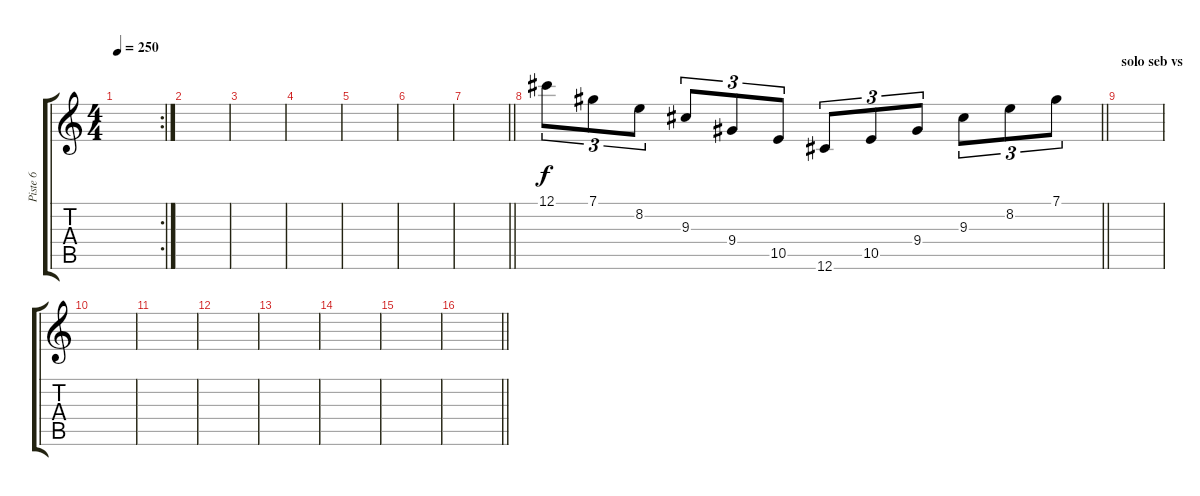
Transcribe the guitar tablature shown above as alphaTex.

\track ("Piste 6" "Piste 6") {instrument distortionguitar}
\staff {score tabs}
\tuning (Db4 Ab3 E3 B2 Gb2 Db2) {hide}
\rc 2
\ts (4 4)
\tempo 250
\clef g2
\ks c
|
|
|
|
|
|
\barLineRight lightlight
|
\barLineRight lightlight
12.1.8{tu (3 2)} 7.1.8{tu (3 2)} 8.2.8{tu (3 2)} 9.3.8{tu (3 2)} 9.4.8{tu (3 2)} 10.5.8{tu (3 2)} 12.6.8{tu (3 2)} 10.5.8{tu (3 2)} 9.4.8{tu (3 2)} 9.3.8{tu (3 2)} 8.2.8{tu (3 2)} 7.1.8{tu (3 2)} |
\section ("" "solo seb vs")
|
|
|
|
|
|
|
\barLineRight lightlight
